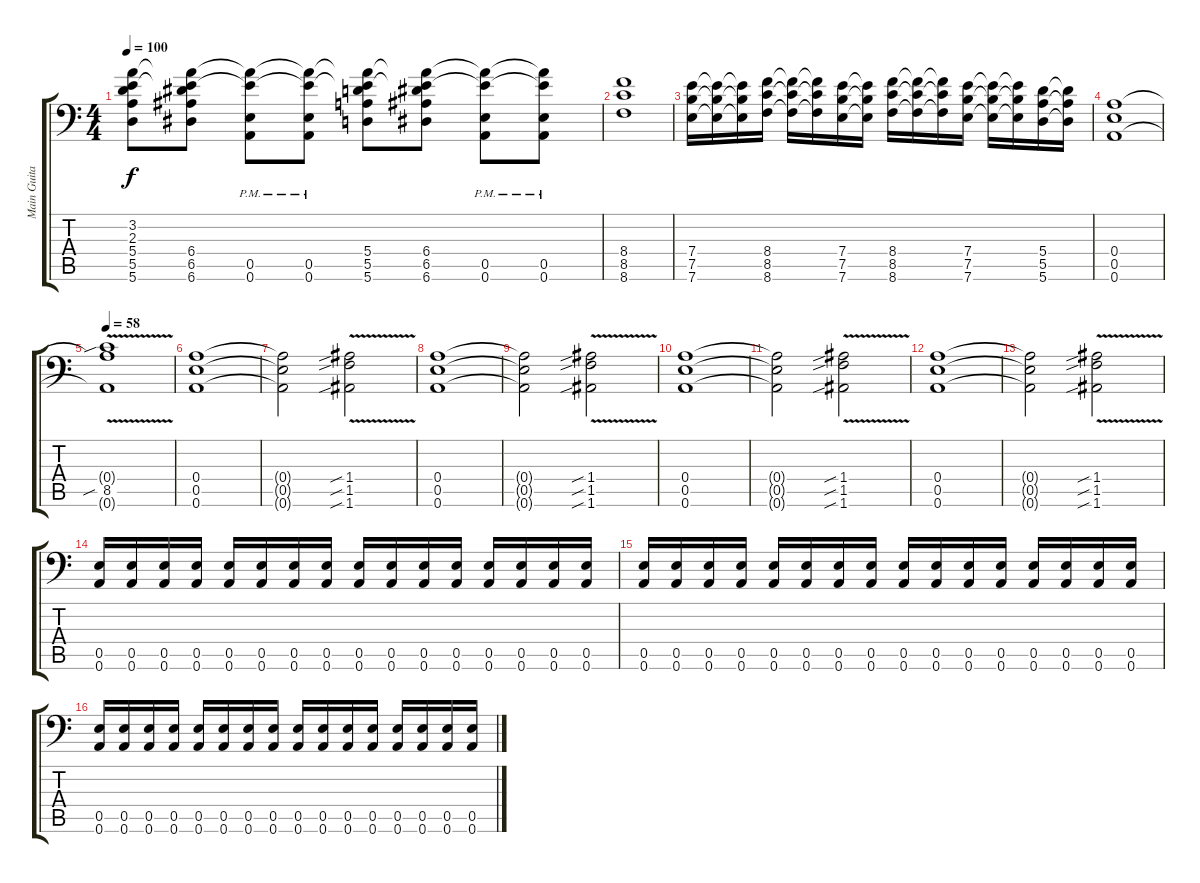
\track ("Main Guitar #2 - Dallas Toler- Wade" "Main Guita") {instrument overdrivenguitar}
\staff {score tabs}
\tuning (B3 Gb3 D3 A2 E2 A1) {hide}
\ts (4 4)
\tempo 100
\clef f4
\ks c
(3.2{t} 2.3{t} 5.4 5.5 5.6).8{dy f} (3.2{t} 2.3{t} 6.4 6.5 6.6).8 (3.2{t} 2.3{t} 0.5{pm} 0.6{pm}).8 (3.2{t} 2.3{t} 0.5{pm} 0.6{pm}).8 (3.2{t} 2.3{t} 5.4 5.5 5.6).8 (3.2{t} 2.3{t} 6.4 6.5 6.6).8 (3.2{t} 2.3{t} 0.5{pm} 0.6{pm}).8 (3.2{t} 2.3{t} 0.5{pm} 0.6{pm}).8 |
(8.4 8.5 8.6).1 |
(7.4 7.5 7.6).16 (7.4{t} 7.5{t} 7.6{t}).16 (7.4{t} 7.5{t} 7.6{t}).16 (8.4 8.5 8.6).16 (8.4{t} 8.5{t} 8.6{t}).16 (8.4{t} 8.5{t} 8.6{t}).16 (7.4 7.5 7.6).16 (7.4{t} 7.5{t} 7.6{t}).16 (8.4 8.5 8.6).16 (8.4{t} 8.5{t} 8.6{t}).16 (8.4{t} 8.5{t} 8.6{t}).16 (7.4 7.5 7.6).16 (7.4{t} 7.5{t} 7.6{t}).16 (7.4{t} 7.5{t} 7.6{t}).16 (5.4 5.5 5.6).16 (5.4{t} 5.5{t} 5.6{t}).16 |
(0.4 0.5 0.6).1 |
\tempo 58
(0.4{t} 8.5{v sib} 0.6{t}).1 |
(0.4 0.5 0.6).1 |
(0.4{t} 0.5{t} 0.6{t}).2 (1.4{v sib} 1.5{v sib} 1.6{v sib}).2 |
(0.4 0.5 0.6).1 |
(0.4{t} 0.5{t} 0.6{t}).2 (1.4{v sib} 1.5{v sib} 1.6{v sib}).2 |
(0.4 0.5 0.6).1 |
(0.4{t} 0.5{t} 0.6{t}).2 (1.4{v sib} 1.5{v sib} 1.6{v sib}).2 |
(0.4 0.5 0.6).1 |
(0.4{t} 0.5{t} 0.6{t}).2 (1.4{v sib} 1.5{v sib} 1.6{v sib}).2 |
(0.5 0.6).16 (0.5 0.6).16 (0.5 0.6).16 (0.5 0.6).16 (0.5 0.6).16 (0.5 0.6).16 (0.5 0.6).16 (0.5 0.6).16 (0.5 0.6).16 (0.5 0.6).16 (0.5 0.6).16 (0.5 0.6).16 (0.5 0.6).16 (0.5 0.6).16 (0.5 0.6).16 (0.5 0.6).16 |
(0.5 0.6).16 (0.5 0.6).16 (0.5 0.6).16 (0.5 0.6).16 (0.5 0.6).16 (0.5 0.6).16 (0.5 0.6).16 (0.5 0.6).16 (0.5 0.6).16 (0.5 0.6).16 (0.5 0.6).16 (0.5 0.6).16 (0.5 0.6).16 (0.5 0.6).16 (0.5 0.6).16 (0.5 0.6).16 |
(0.5 0.6).16 (0.5 0.6).16 (0.5 0.6).16 (0.5 0.6).16 (0.5 0.6).16 (0.5 0.6).16 (0.5 0.6).16 (0.5 0.6).16 (0.5 0.6).16 (0.5 0.6).16 (0.5 0.6).16 (0.5 0.6).16 (0.5 0.6).16 (0.5 0.6).16 (0.5 0.6).16 (0.5 0.6).16
